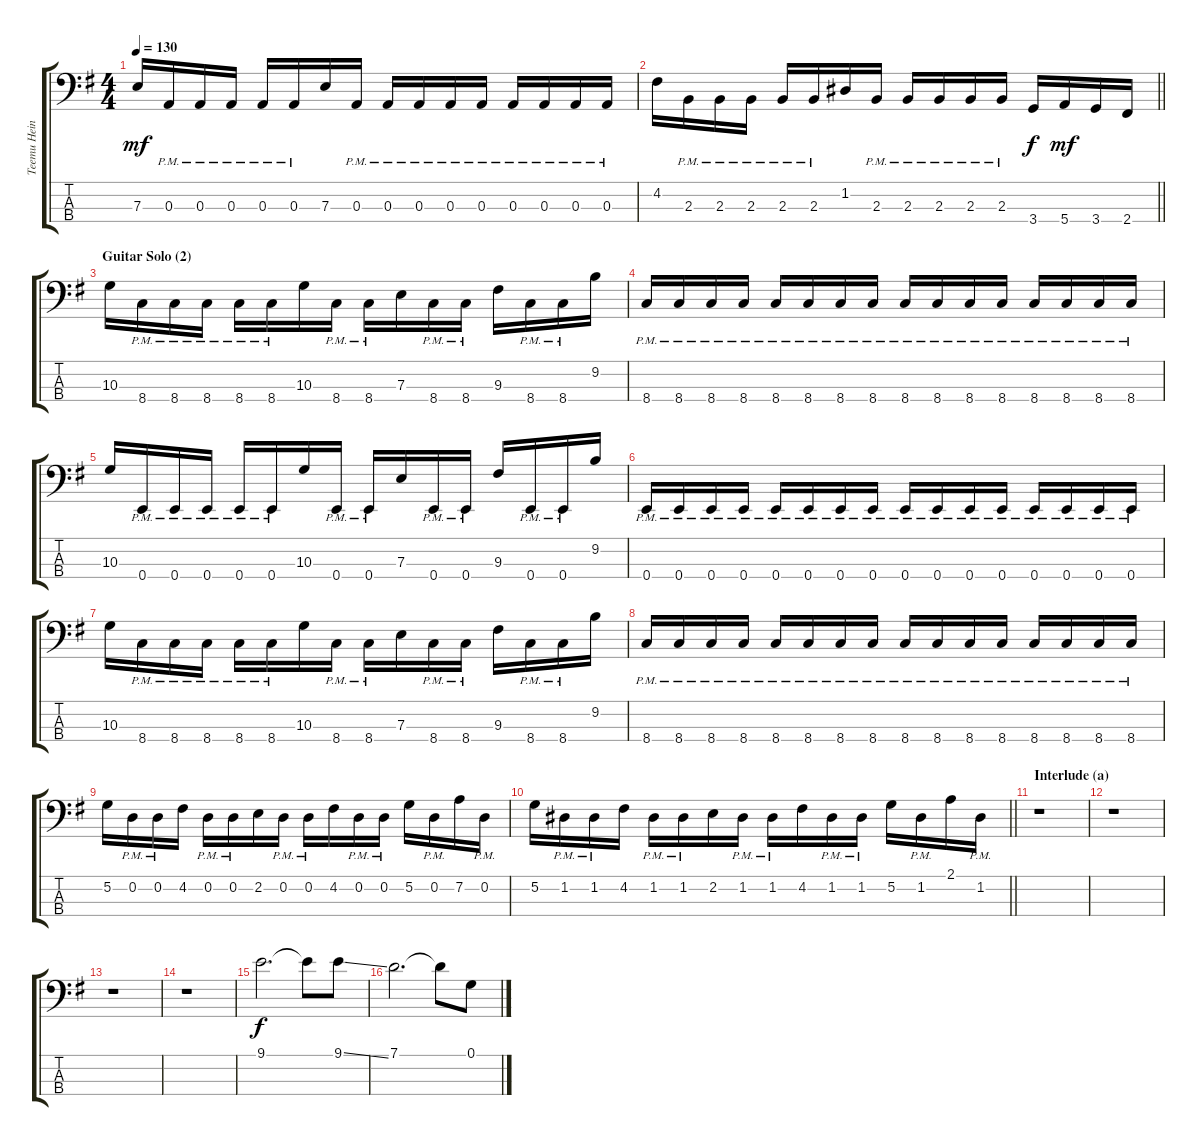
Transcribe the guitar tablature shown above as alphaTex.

\track ("Teemu Heinola (bass)" "Teemu Hein") {instrument electricbasspick}
\staff {score tabs}
\tuning (G2 D2 A1 E1) {hide}
\ts (4 4)
\tempo 130
\clef f4
\ks eminor
7.3.16{dy mf} 0.3{pm}.16 0.3{pm}.16 0.3{pm}.16 0.3{pm}.16 0.3{pm}.16 7.3.16 0.3{pm}.16 0.3{pm}.16 0.3{pm}.16 0.3{pm}.16 0.3{pm}.16 0.3{pm}.16 0.3{pm}.16 0.3{pm}.16 0.3{pm}.16 |
\barLineRight lightlight
4.2.16 2.3{pm}.16 2.3{pm}.16 2.3{pm}.16 2.3{pm}.16 2.3{pm}.16 1.2.16 2.3{pm}.16 2.3{pm}.16 2.3{pm}.16 2.3{pm}.16 2.3{pm}.16 3.4.16{dy f} 5.4.16{dy mf} 3.4.16 2.4.16 |
\section ("" "Guitar Solo (2)")
10.3.16 8.4{pm}.16 8.4{pm}.16 8.4{pm}.16 8.4{pm}.16 8.4{pm}.16 10.3.16 8.4{pm}.16 8.4{pm}.16 7.3.16 8.4{pm}.16 8.4{pm}.16 9.3.16 8.4{pm}.16 8.4{pm}.16 9.2.16 |
8.4{pm}.16 8.4{pm}.16 8.4{pm}.16 8.4{pm}.16 8.4{pm}.16 8.4{pm}.16 8.4{pm}.16 8.4{pm}.16 8.4{pm}.16 8.4{pm}.16 8.4{pm}.16 8.4{pm}.16 8.4{pm}.16 8.4{pm}.16 8.4{pm}.16 8.4{pm}.16 |
10.3.16 0.4{pm}.16 0.4{pm}.16 0.4{pm}.16 0.4{pm}.16 0.4{pm}.16 10.3.16 0.4{pm}.16 0.4{pm}.16 7.3.16 0.4{pm}.16 0.4{pm}.16 9.3.16 0.4{pm}.16 0.4{pm}.16 9.2.16 |
0.4{pm}.16 0.4{pm}.16 0.4{pm}.16 0.4{pm}.16 0.4{pm}.16 0.4{pm}.16 0.4{pm}.16 0.4{pm}.16 0.4{pm}.16 0.4{pm}.16 0.4{pm}.16 0.4{pm}.16 0.4{pm}.16 0.4{pm}.16 0.4{pm}.16 0.4{pm}.16 |
10.3.16 8.4{pm}.16 8.4{pm}.16 8.4{pm}.16 8.4{pm}.16 8.4{pm}.16 10.3.16 8.4{pm}.16 8.4{pm}.16 7.3.16 8.4{pm}.16 8.4{pm}.16 9.3.16 8.4{pm}.16 8.4{pm}.16 9.2.16 |
8.4{pm}.16 8.4{pm}.16 8.4{pm}.16 8.4{pm}.16 8.4{pm}.16 8.4{pm}.16 8.4{pm}.16 8.4{pm}.16 8.4{pm}.16 8.4{pm}.16 8.4{pm}.16 8.4{pm}.16 8.4{pm}.16 8.4{pm}.16 8.4{pm}.16 8.4{pm}.16 |
5.2.16 0.2{pm}.16 0.2{pm}.16 4.2.16 0.2{pm}.16 0.2{pm}.16 2.2.16 0.2{pm}.16 0.2{pm}.16 4.2.16 0.2{pm}.16 0.2{pm}.16 5.2.16 0.2{pm}.16 7.2.16 0.2{pm}.16 |
\barLineRight lightlight
5.2.16 1.2{pm}.16 1.2{pm}.16 4.2.16 1.2{pm}.16 1.2{pm}.16 2.2.16 1.2{pm}.16 1.2{pm}.16 4.2.16 1.2{pm}.16 1.2{pm}.16 5.2.16 1.2{pm}.16 2.1.16 1.2{pm}.16 |
\section ("" "Interlude (a)")
r.1 |
r.1 |
r.1 |
r.1 |
9.1.2{d dy f} 9.1{t}.8 9.1{ss}.8 |
7.1.2{d} 7.1{t}.8 0.1{sl}.8
